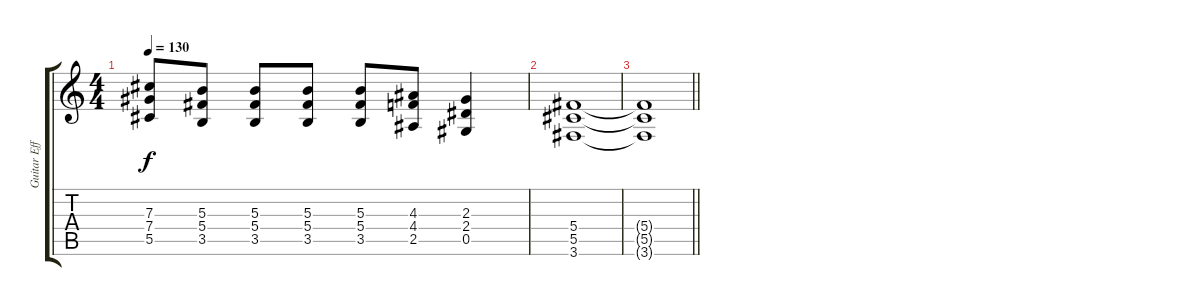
\track ("Guitar Effects 1" "Guitar Eff") {instrument electricguitarclean}
\staff {score tabs}
\tuning (Eb4 Bb3 Gb3 Db3 Ab2 Eb2) {hide}
\ts (4 4)
\tempo 130
\clef g2
\ks c
(7.3 7.4 5.5).8{dy f} (5.3 5.4 3.5).8 (5.3 5.4 3.5).8 (5.3 5.4 3.5).8 (5.3 5.4 3.5).8 (4.3 4.4 2.5).8 (2.3 2.4 0.5).4 |
(5.4 5.5 3.6).1 |
\barLineRight lightlight
(5.4{t} 5.5{t} 3.6{t}).1
